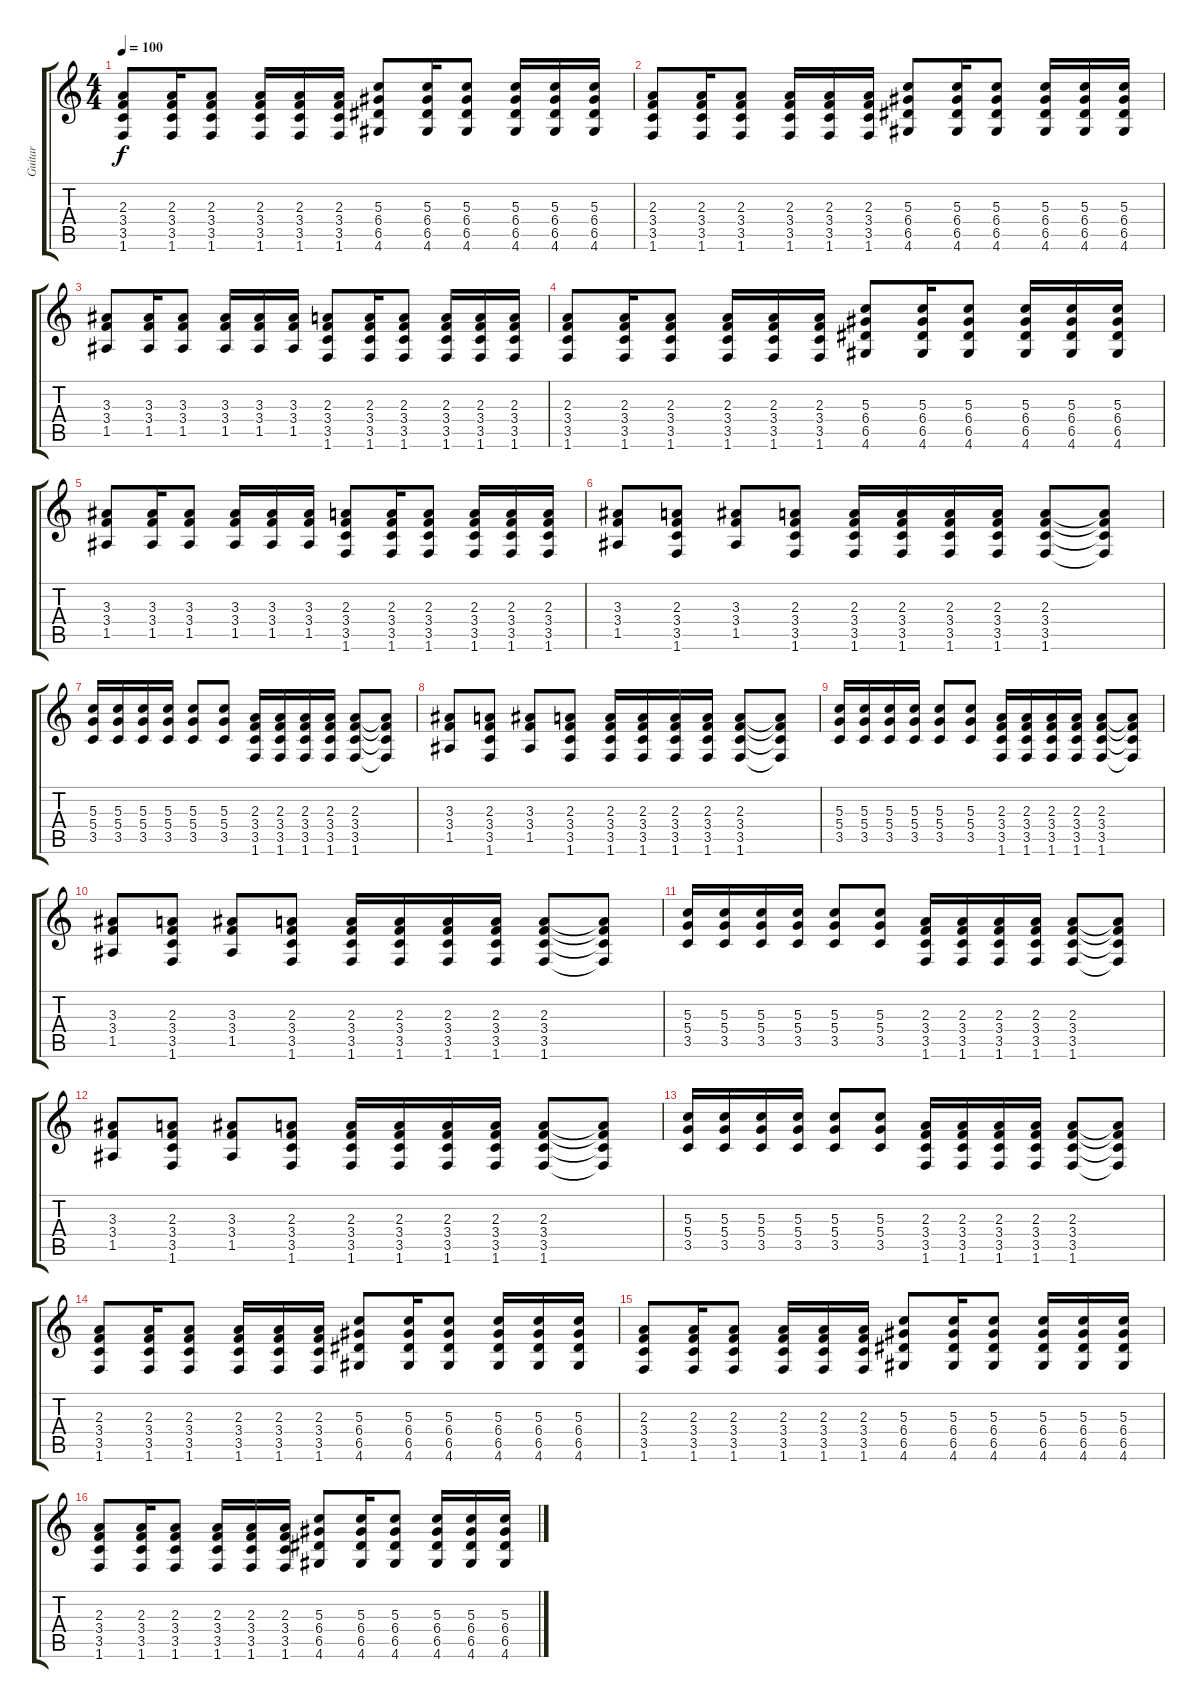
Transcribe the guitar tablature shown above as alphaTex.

\track ("Guitar" "Guitar") {instrument overdrivenguitar}
\staff {score tabs}
\tuning (E4 B3 G3 D3 A2 E2) {hide}
\ts (4 4)
\tempo 100
\clef g2
\ks c
(2.3 3.4 3.5 1.6).8{dy f} (2.3 3.4 3.5 1.6).16 (2.3 3.4 3.5 1.6).8 (2.3 3.4 3.5 1.6).16 (2.3 3.4 3.5 1.6).16 (2.3 3.4 3.5 1.6).16 (5.3 6.4 6.5 4.6).8 (5.3 6.4 6.5 4.6).16 (5.3 6.4 6.5 4.6).8 (5.3 6.4 6.5 4.6).16 (5.3 6.4 6.5 4.6).16 (5.3 6.4 6.5 4.6).16 |
(2.3 3.4 3.5 1.6).8 (2.3 3.4 3.5 1.6).16 (2.3 3.4 3.5 1.6).8 (2.3 3.4 3.5 1.6).16 (2.3 3.4 3.5 1.6).16 (2.3 3.4 3.5 1.6).16 (5.3 6.4 6.5 4.6).8 (5.3 6.4 6.5 4.6).16 (5.3 6.4 6.5 4.6).8 (5.3 6.4 6.5 4.6).16 (5.3 6.4 6.5 4.6).16 (5.3 6.4 6.5 4.6).16 |
(3.3 3.4 1.5).8 (3.3 3.4 1.5).16 (3.3 3.4 1.5).8 (3.3 3.4 1.5).16 (3.3 3.4 1.5).16 (3.3 3.4 1.5).16 (2.3 3.4 3.5 1.6).8 (2.3 3.4 3.5 1.6).16 (2.3 3.4 3.5 1.6).8 (2.3 3.4 3.5 1.6).16 (2.3 3.4 3.5 1.6).16 (2.3 3.4 3.5 1.6).16 |
(2.3 3.4 3.5 1.6).8 (2.3 3.4 3.5 1.6).16 (2.3 3.4 3.5 1.6).8 (2.3 3.4 3.5 1.6).16 (2.3 3.4 3.5 1.6).16 (2.3 3.4 3.5 1.6).16 (5.3 6.4 6.5 4.6).8 (5.3 6.4 6.5 4.6).16 (5.3 6.4 6.5 4.6).8 (5.3 6.4 6.5 4.6).16 (5.3 6.4 6.5 4.6).16 (5.3 6.4 6.5 4.6).16 |
(3.3 3.4 1.5).8 (3.3 3.4 1.5).16 (3.3 3.4 1.5).8 (3.3 3.4 1.5).16 (3.3 3.4 1.5).16 (3.3 3.4 1.5).16 (2.3 3.4 3.5 1.6).8 (2.3 3.4 3.5 1.6).16 (2.3 3.4 3.5 1.6).8 (2.3 3.4 3.5 1.6).16 (2.3 3.4 3.5 1.6).16 (2.3 3.4 3.5 1.6).16 |
(3.3 3.4 1.5).8 (2.3 3.4 3.5 1.6).8 (3.3 3.4 1.5).8 (2.3 3.4 3.5 1.6).8 (2.3 3.4 3.5 1.6).16 (2.3 3.4 3.5 1.6).16 (2.3 3.4 3.5 1.6).16 (2.3 3.4 3.5 1.6).16 (2.3 3.4 3.5 1.6).8 (2.3{t} 3.4{t} 3.5{t} 1.6{t}).8 |
(5.3 5.4 3.5).16 (5.3 5.4 3.5).16 (5.3 5.4 3.5).16 (5.3 5.4 3.5).16 (5.3 5.4 3.5).8 (5.3 5.4 3.5).8 (2.3 3.4 3.5 1.6).16 (2.3 3.4 3.5 1.6).16 (2.3 3.4 3.5 1.6).16 (2.3 3.4 3.5 1.6).16 (2.3 3.4 3.5 1.6).8 (2.3{t} 3.4{t} 3.5{t} 1.6{t}).8 |
(3.3 3.4 1.5).8 (2.3 3.4 3.5 1.6).8 (3.3 3.4 1.5).8 (2.3 3.4 3.5 1.6).8 (2.3 3.4 3.5 1.6).16 (2.3 3.4 3.5 1.6).16 (2.3 3.4 3.5 1.6).16 (2.3 3.4 3.5 1.6).16 (2.3 3.4 3.5 1.6).8 (2.3{t} 3.4{t} 3.5{t} 1.6{t}).8 |
(5.3 5.4 3.5).16 (5.3 5.4 3.5).16 (5.3 5.4 3.5).16 (5.3 5.4 3.5).16 (5.3 5.4 3.5).8 (5.3 5.4 3.5).8 (2.3 3.4 3.5 1.6).16 (2.3 3.4 3.5 1.6).16 (2.3 3.4 3.5 1.6).16 (2.3 3.4 3.5 1.6).16 (2.3 3.4 3.5 1.6).8 (2.3{t} 3.4{t} 3.5{t} 1.6{t}).8 |
(3.3 3.4 1.5).8 (2.3 3.4 3.5 1.6).8 (3.3 3.4 1.5).8 (2.3 3.4 3.5 1.6).8 (2.3 3.4 3.5 1.6).16 (2.3 3.4 3.5 1.6).16 (2.3 3.4 3.5 1.6).16 (2.3 3.4 3.5 1.6).16 (2.3 3.4 3.5 1.6).8 (2.3{t} 3.4{t} 3.5{t} 1.6{t}).8 |
(5.3 5.4 3.5).16 (5.3 5.4 3.5).16 (5.3 5.4 3.5).16 (5.3 5.4 3.5).16 (5.3 5.4 3.5).8 (5.3 5.4 3.5).8 (2.3 3.4 3.5 1.6).16 (2.3 3.4 3.5 1.6).16 (2.3 3.4 3.5 1.6).16 (2.3 3.4 3.5 1.6).16 (2.3 3.4 3.5 1.6).8 (2.3{t} 3.4{t} 3.5{t} 1.6{t}).8 |
(3.3 3.4 1.5).8 (2.3 3.4 3.5 1.6).8 (3.3 3.4 1.5).8 (2.3 3.4 3.5 1.6).8 (2.3 3.4 3.5 1.6).16 (2.3 3.4 3.5 1.6).16 (2.3 3.4 3.5 1.6).16 (2.3 3.4 3.5 1.6).16 (2.3 3.4 3.5 1.6).8 (2.3{t} 3.4{t} 3.5{t} 1.6{t}).8 |
(5.3 5.4 3.5).16 (5.3 5.4 3.5).16 (5.3 5.4 3.5).16 (5.3 5.4 3.5).16 (5.3 5.4 3.5).8 (5.3 5.4 3.5).8 (2.3 3.4 3.5 1.6).16 (2.3 3.4 3.5 1.6).16 (2.3 3.4 3.5 1.6).16 (2.3 3.4 3.5 1.6).16 (2.3 3.4 3.5 1.6).8 (2.3{t} 3.4{t} 3.5{t} 1.6{t}).8 |
(2.3 3.4 3.5 1.6).8 (2.3 3.4 3.5 1.6).16 (2.3 3.4 3.5 1.6).8 (2.3 3.4 3.5 1.6).16 (2.3 3.4 3.5 1.6).16 (2.3 3.4 3.5 1.6).16 (5.3 6.4 6.5 4.6).8 (5.3 6.4 6.5 4.6).16 (5.3 6.4 6.5 4.6).8 (5.3 6.4 6.5 4.6).16 (5.3 6.4 6.5 4.6).16 (5.3 6.4 6.5 4.6).16 |
(2.3 3.4 3.5 1.6).8 (2.3 3.4 3.5 1.6).16 (2.3 3.4 3.5 1.6).8 (2.3 3.4 3.5 1.6).16 (2.3 3.4 3.5 1.6).16 (2.3 3.4 3.5 1.6).16 (5.3 6.4 6.5 4.6).8 (5.3 6.4 6.5 4.6).16 (5.3 6.4 6.5 4.6).8 (5.3 6.4 6.5 4.6).16 (5.3 6.4 6.5 4.6).16 (5.3 6.4 6.5 4.6).16 |
(2.3 3.4 3.5 1.6).8 (2.3 3.4 3.5 1.6).16 (2.3 3.4 3.5 1.6).8 (2.3 3.4 3.5 1.6).16 (2.3 3.4 3.5 1.6).16 (2.3 3.4 3.5 1.6).16 (5.3 6.4 6.5 4.6).8 (5.3 6.4 6.5 4.6).16 (5.3 6.4 6.5 4.6).8 (5.3 6.4 6.5 4.6).16 (5.3 6.4 6.5 4.6).16 (5.3 6.4 6.5 4.6).16
